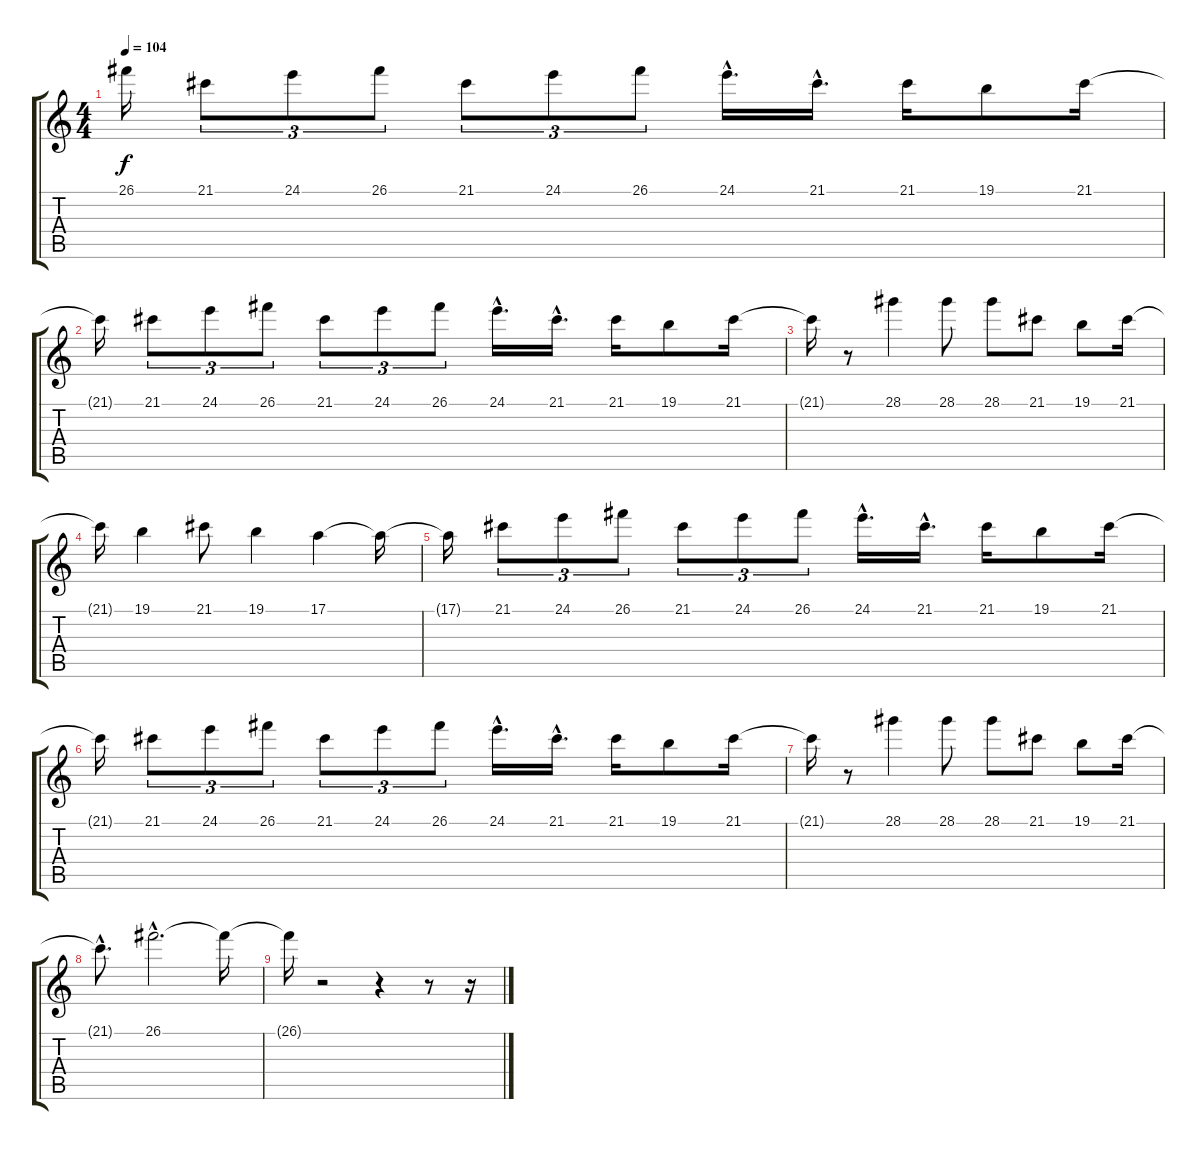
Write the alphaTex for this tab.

\track "" {instrument lead1square}
\staff {score tabs}
\tuning (E4 B3 G3 D3 A2 E2) {hide}
\ts (4 4)
\tempo 104
\clef g2
\ks c
26.1{t}.16{dy f} 21.1.8{tu (3 2)} 24.1.8{tu (3 2)} 26.1.8{tu (3 2)} 21.1.8{tu (3 2)} 24.1.8{tu (3 2)} 26.1.8{tu (3 2)} 24.1{hac}.16{d} 21.1{hac}.16{d} 21.1.16 19.1.8 21.1.16 |
21.1{t}.16 21.1.8{tu (3 2)} 24.1.8{tu (3 2)} 26.1.8{tu (3 2)} 21.1.8{tu (3 2)} 24.1.8{tu (3 2)} 26.1.8{tu (3 2)} 24.1{hac}.16{d} 21.1{hac}.16{d} 21.1.16 19.1.8 21.1.16 |
21.1{t}.16 r.8 28.1.4 28.1.8 28.1.8 21.1.8 19.1.8 21.1.16 |
21.1{t}.16 19.1.4 21.1.8 19.1.4 17.1.4 17.1{t}.16 |
17.1{t}.16 21.1.8{tu (3 2)} 24.1.8{tu (3 2)} 26.1.8{tu (3 2)} 21.1.8{tu (3 2)} 24.1.8{tu (3 2)} 26.1.8{tu (3 2)} 24.1{hac}.16{d} 21.1{hac}.16{d} 21.1.16 19.1.8 21.1.16 |
21.1{t}.16 21.1.8{tu (3 2)} 24.1.8{tu (3 2)} 26.1.8{tu (3 2)} 21.1.8{tu (3 2)} 24.1.8{tu (3 2)} 26.1.8{tu (3 2)} 24.1{hac}.16{d} 21.1{hac}.16{d} 21.1.16 19.1.8 21.1.16 |
21.1{t}.16 r.8 28.1.4 28.1.8 28.1.8 21.1.8 19.1.8 21.1.16 |
21.1{hac t}.8{d} 26.1{hac}.2{d} 26.1{t}.16 |
26.1{t}.16 r.2 r.4 r.8 r.16
